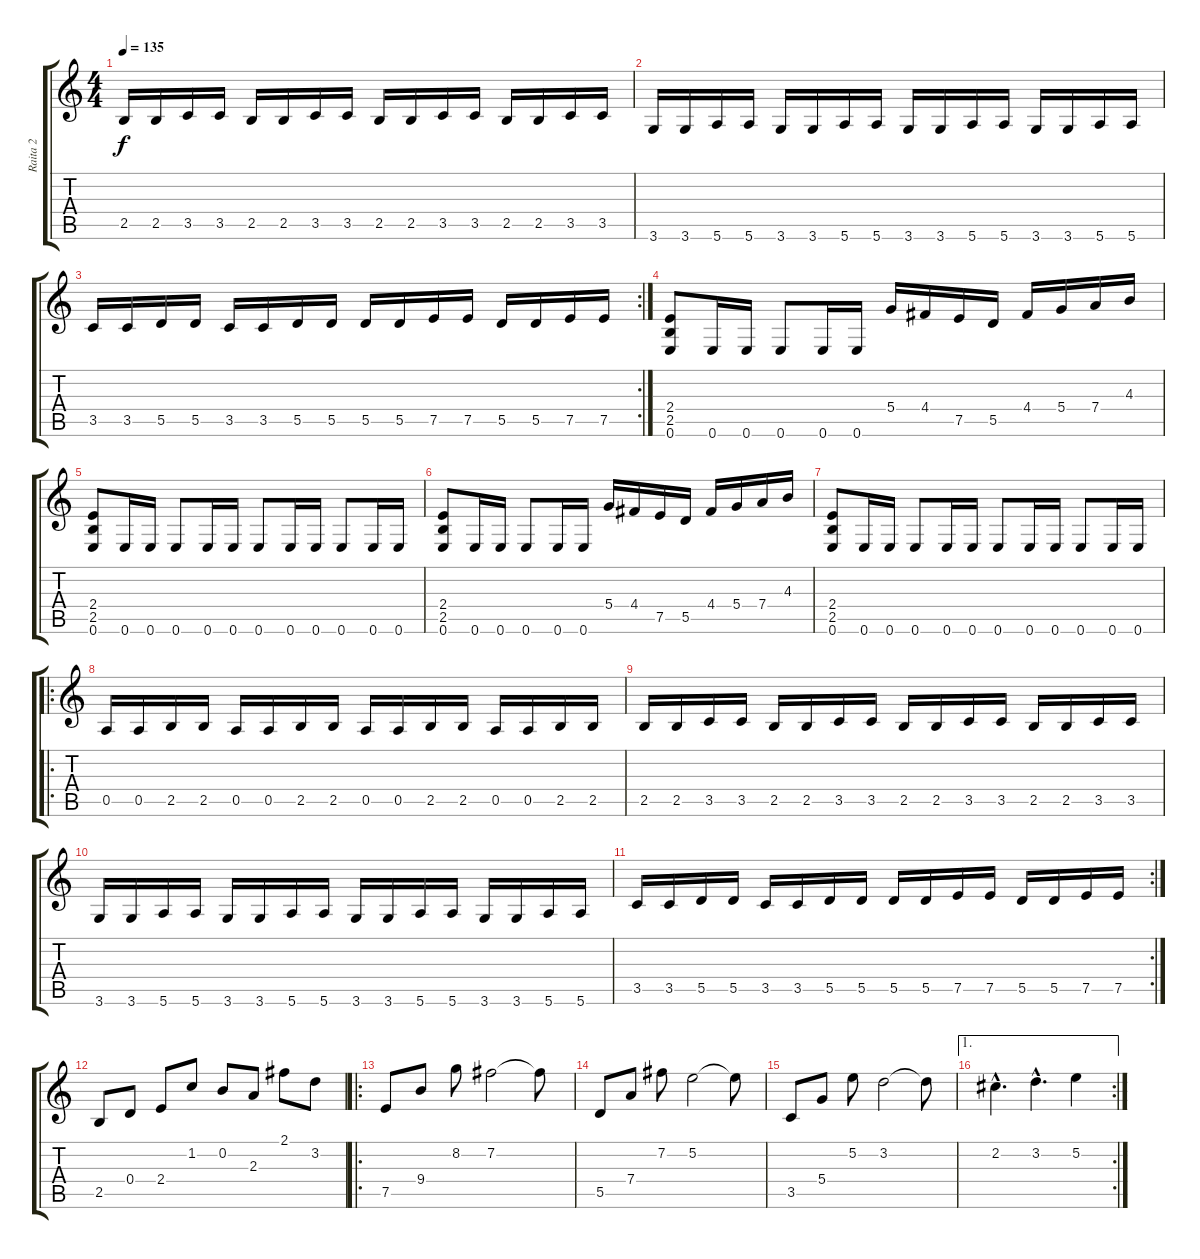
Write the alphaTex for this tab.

\track ("Raita 2" "Raita 2") {instrument distortionguitar}
\staff {score tabs}
\tuning (E4 B3 G3 D3 A2 E2) {hide}
\ts (4 4)
\tempo 135
\clef g2
\ks c
2.5.16{dy f} 2.5.16 3.5.16 3.5.16 2.5.16 2.5.16 3.5.16 3.5.16 2.5.16 2.5.16 3.5.16 3.5.16 2.5.16 2.5.16 3.5.16 3.5.16 |
3.6.16 3.6.16 5.6.16 5.6.16 3.6.16 3.6.16 5.6.16 5.6.16 3.6.16 3.6.16 5.6.16 5.6.16 3.6.16 3.6.16 5.6.16 5.6.16 |
\rc 2
3.5.16 3.5.16 5.5.16 5.5.16 3.5.16 3.5.16 5.5.16 5.5.16 5.5.16 5.5.16 7.5.16 7.5.16 5.5.16 5.5.16 7.5.16 7.5.16 |
(2.4 2.5 0.6).8 0.6.16 0.6.16 0.6.8 0.6.16 0.6.16 5.4.16 4.4.16 7.5.16 5.5.16 4.4.16 5.4.16 7.4.16 4.3.16 |
(2.4 2.5 0.6).8 0.6.16 0.6.16 0.6.8 0.6.16 0.6.16 0.6.8 0.6.16 0.6.16 0.6.8 0.6.16 0.6.16 |
(2.4 2.5 0.6).8 0.6.16 0.6.16 0.6.8 0.6.16 0.6.16 5.4.16 4.4.16 7.5.16 5.5.16 4.4.16 5.4.16 7.4.16 4.3.16 |
(2.4 2.5 0.6).8 0.6.16 0.6.16 0.6.8 0.6.16 0.6.16 0.6.8 0.6.16 0.6.16 0.6.8 0.6.16 0.6.16 |
\ro
0.5.16 0.5.16 2.5.16 2.5.16 0.5.16 0.5.16 2.5.16 2.5.16 0.5.16 0.5.16 2.5.16 2.5.16 0.5.16 0.5.16 2.5.16 2.5.16 |
2.5.16 2.5.16 3.5.16 3.5.16 2.5.16 2.5.16 3.5.16 3.5.16 2.5.16 2.5.16 3.5.16 3.5.16 2.5.16 2.5.16 3.5.16 3.5.16 |
3.6.16 3.6.16 5.6.16 5.6.16 3.6.16 3.6.16 5.6.16 5.6.16 3.6.16 3.6.16 5.6.16 5.6.16 3.6.16 3.6.16 5.6.16 5.6.16 |
\rc 2
3.5.16 3.5.16 5.5.16 5.5.16 3.5.16 3.5.16 5.5.16 5.5.16 5.5.16 5.5.16 7.5.16 7.5.16 5.5.16 5.5.16 7.5.16 7.5.16 |
2.5.8 0.4.8 2.4.8 1.2.8 0.2.8 2.3.8 2.1.8 3.2.8 |
\ro
7.5.8 9.4.8 8.2.8 7.2.2 7.2{t}.8 |
5.5.8 7.4.8 7.2.8 5.2.2 5.2{t}.8 |
3.5.8 5.4.8 5.2.8 3.2.2 3.2{t}.8 |
\ae 1
\rc 2
2.2{hac}.4{d} 3.2{hac}.4{d} 5.2.4
